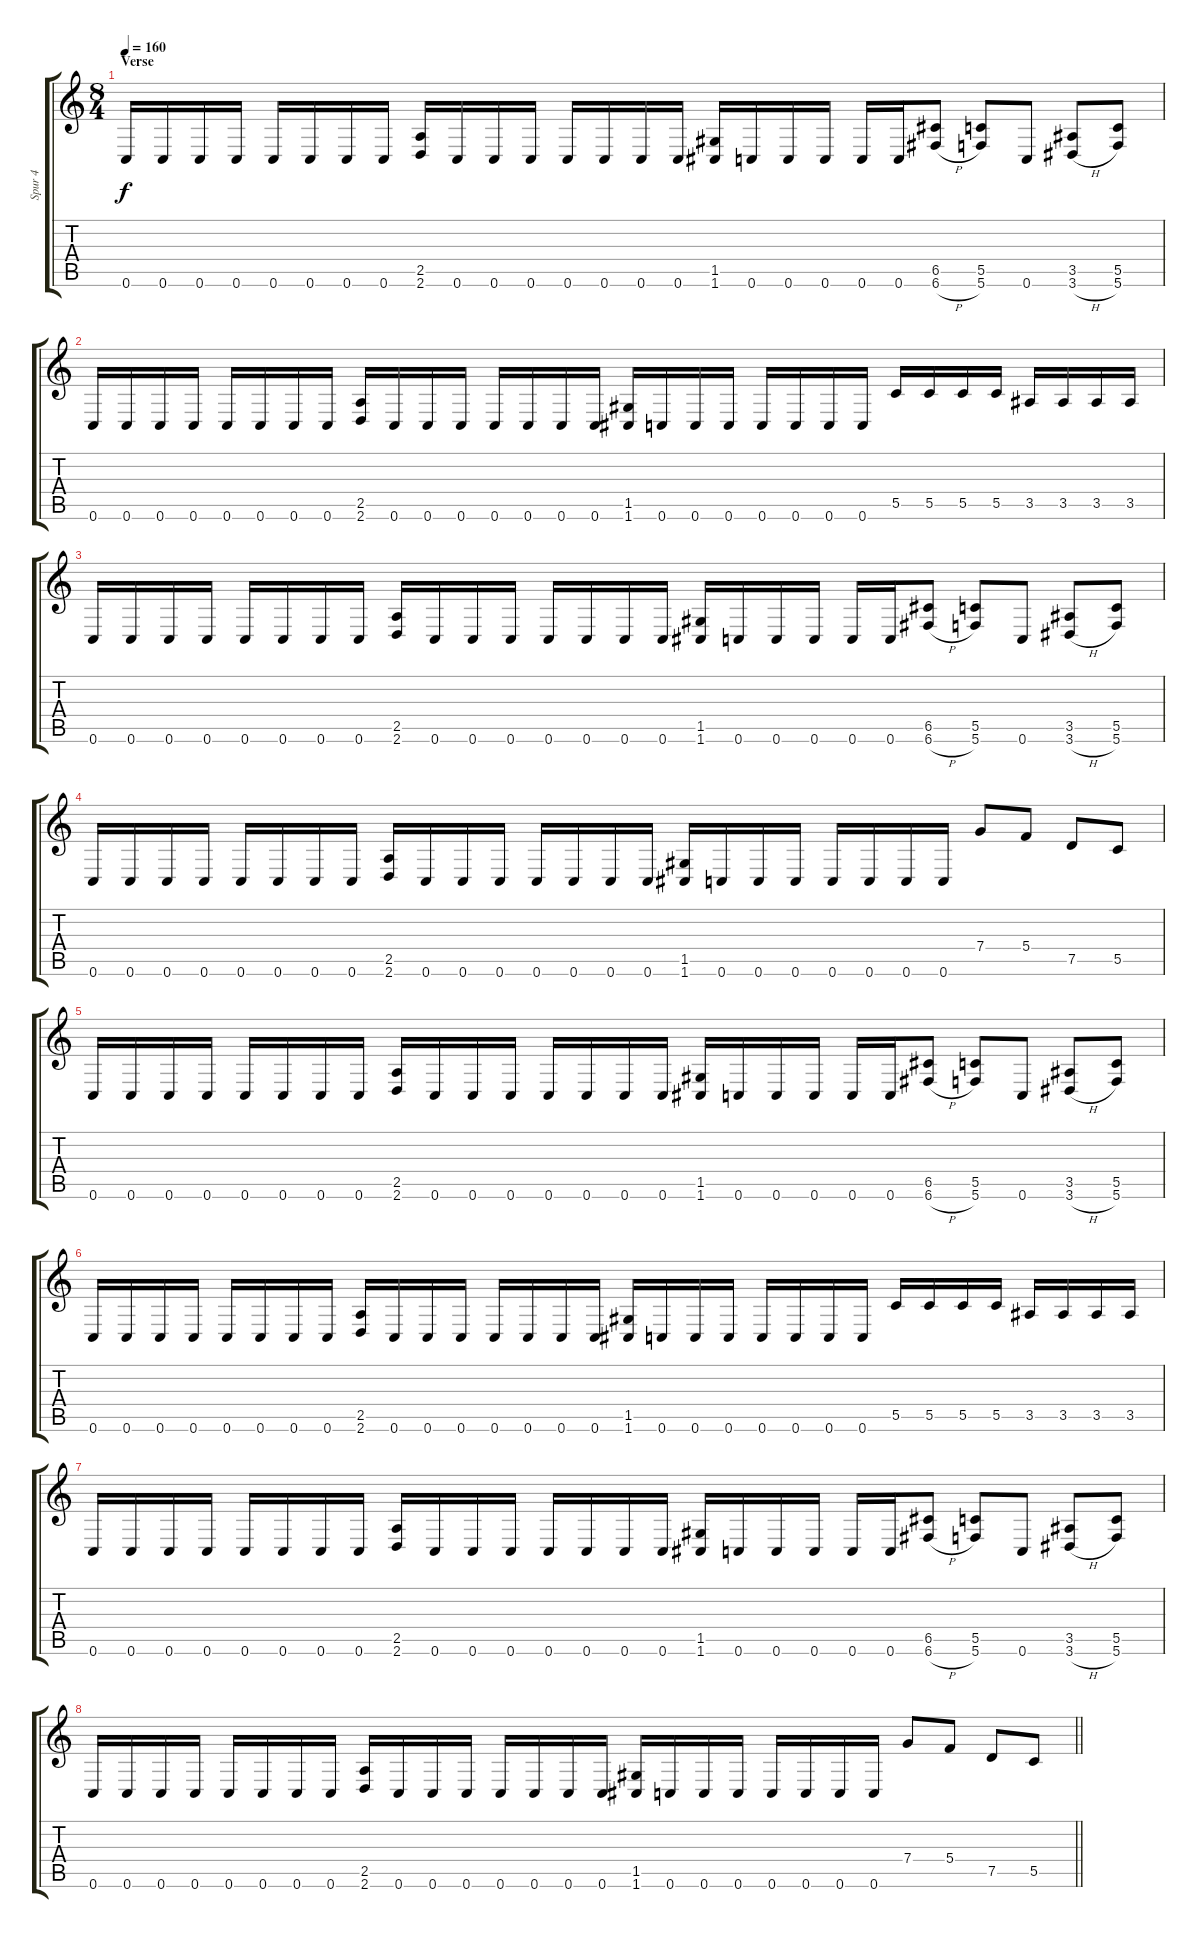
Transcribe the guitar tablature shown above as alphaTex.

\track ("Spur 4" "Spur 4") {instrument distortionguitar}
\staff {score tabs}
\tuning (D4 A3 F3 C3 G2 C2) {hide}
\ts (8 4)
\section ("" "Verse")
\tempo 160
\clef g2
\ks c
0.6.16{dy f} 0.6.16 0.6.16 0.6.16 0.6.16 0.6.16 0.6.16 0.6.16 (2.5 2.6).16 0.6.16 0.6.16 0.6.16 0.6.16 0.6.16 0.6.16 0.6.16 (1.5 1.6).16 0.6.16 0.6.16 0.6.16 0.6.16 0.6.16 (6.5 6.6{h}).8 (5.5 5.6).8 0.6.8 (3.5 3.6{h}).8 (5.5 5.6).8 |
0.6.16 0.6.16 0.6.16 0.6.16 0.6.16 0.6.16 0.6.16 0.6.16 (2.5 2.6).16 0.6.16 0.6.16 0.6.16 0.6.16 0.6.16 0.6.16 0.6.16 (1.5 1.6).16 0.6.16 0.6.16 0.6.16 0.6.16 0.6.16 0.6.16 0.6.16 5.5.16 5.5.16 5.5.16 5.5.16 3.5.16 3.5.16 3.5.16 3.5.16 |
0.6.16 0.6.16 0.6.16 0.6.16 0.6.16 0.6.16 0.6.16 0.6.16 (2.5 2.6).16 0.6.16 0.6.16 0.6.16 0.6.16 0.6.16 0.6.16 0.6.16 (1.5 1.6).16 0.6.16 0.6.16 0.6.16 0.6.16 0.6.16 (6.5 6.6{h}).8 (5.5 5.6).8 0.6.8 (3.5 3.6{h}).8 (5.5 5.6).8 |
0.6.16 0.6.16 0.6.16 0.6.16 0.6.16 0.6.16 0.6.16 0.6.16 (2.5 2.6).16 0.6.16 0.6.16 0.6.16 0.6.16 0.6.16 0.6.16 0.6.16 (1.5 1.6).16 0.6.16 0.6.16 0.6.16 0.6.16 0.6.16 0.6.16 0.6.16 7.4.8 5.4.8 7.5.8 5.5.8 |
0.6.16 0.6.16 0.6.16 0.6.16 0.6.16 0.6.16 0.6.16 0.6.16 (2.5 2.6).16 0.6.16 0.6.16 0.6.16 0.6.16 0.6.16 0.6.16 0.6.16 (1.5 1.6).16 0.6.16 0.6.16 0.6.16 0.6.16 0.6.16 (6.5 6.6{h}).8 (5.5 5.6).8 0.6.8 (3.5 3.6{h}).8 (5.5 5.6).8 |
0.6.16 0.6.16 0.6.16 0.6.16 0.6.16 0.6.16 0.6.16 0.6.16 (2.5 2.6).16 0.6.16 0.6.16 0.6.16 0.6.16 0.6.16 0.6.16 0.6.16 (1.5 1.6).16 0.6.16 0.6.16 0.6.16 0.6.16 0.6.16 0.6.16 0.6.16 5.5.16 5.5.16 5.5.16 5.5.16 3.5.16 3.5.16 3.5.16 3.5.16 |
0.6.16 0.6.16 0.6.16 0.6.16 0.6.16 0.6.16 0.6.16 0.6.16 (2.5 2.6).16 0.6.16 0.6.16 0.6.16 0.6.16 0.6.16 0.6.16 0.6.16 (1.5 1.6).16 0.6.16 0.6.16 0.6.16 0.6.16 0.6.16 (6.5 6.6{h}).8 (5.5 5.6).8 0.6.8 (3.5 3.6{h}).8 (5.5 5.6).8 |
\barLineRight lightlight
0.6.16 0.6.16 0.6.16 0.6.16 0.6.16 0.6.16 0.6.16 0.6.16 (2.5 2.6).16 0.6.16 0.6.16 0.6.16 0.6.16 0.6.16 0.6.16 0.6.16 (1.5 1.6).16 0.6.16 0.6.16 0.6.16 0.6.16 0.6.16 0.6.16 0.6.16 7.4.8 5.4.8 7.5.8 5.5.8
